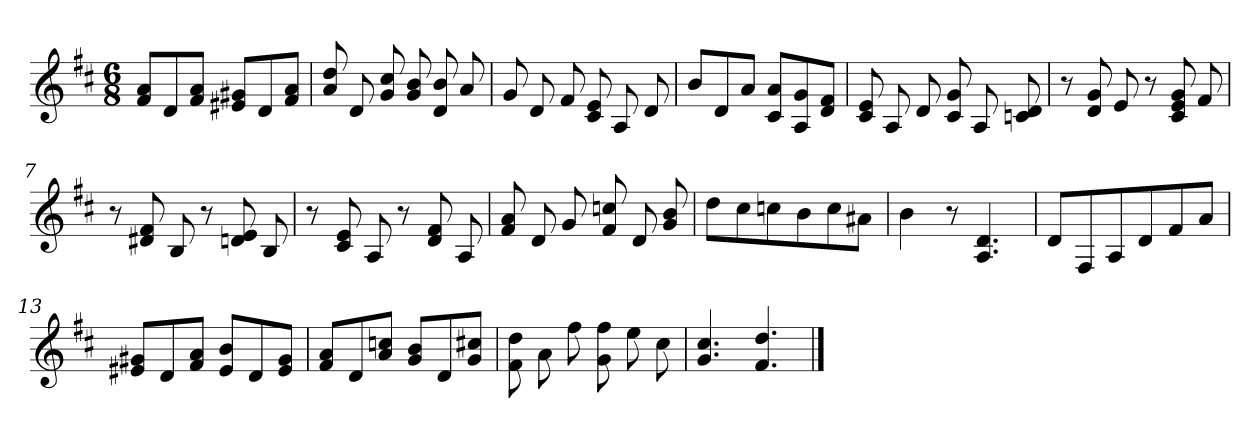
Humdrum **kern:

**kern
*part1
*staff1
*clefG2
*k[f#c#]
*M6/8
=1
8f#/ 8a/L
8d/
8f#/ 8a/J
8e#X/ 8g#X/L
8d/
8f#/ 8a/J
=2
8a/ 8dd/
8d/
8g/ 8cc#/
8g/ 8b/
8d/ 8b/
8a/
=3
8g/
8d/
8f#/
8c#/ 8e/
8A/
8d/
=4
8b/L
8d/
8a/J
8c#/ 8a/L
8A/ 8g/
8d/ 8f#/J
=5
8c#/ 8e/
8A/
8d/
8c#/ 8g/
8A/
8cn/ 8d/
=6
8r
8d/ 8g/
8e/
8r
8c#/ 8e/ 8g/
8f#/
=7
8r
8d#X/ 8f#/
8B/
8r
8dn/ 8e/
8B/
=8
8r
8c#/ 8e/
8A/
8r
8d/ 8f#/
8A/
=9
8f#/ 8a/
8d/
8g/
8f#/ 8ccn/
8d/
8g/ 8b/
=10
8dd\L
8cc#\
8ccn\
8b\
8cc\
8a#X\J
=11
4b\
8r
4.A/ 4.d/
=12
8d/L
8F#/
8A/
8d/
8f#/
8a/J
=13
8e#X/ 8g#X/L
8d/
8f#/ 8a/J
8e#/ 8b/L
8d/
8e#/ 8g#/J
=14
8f#/ 8a/L
8d/
8a/ 8ccn/J
8g/ 8b/L
8d/
8g/ 8cc#X/J
=15
8f#\ 8dd\
8a\
8ff#\
8g\ 8ff#\
8ee\
8cc#\
=16
4.g/ 4.cc#/
4.f#/ 4.dd/
==
*-
